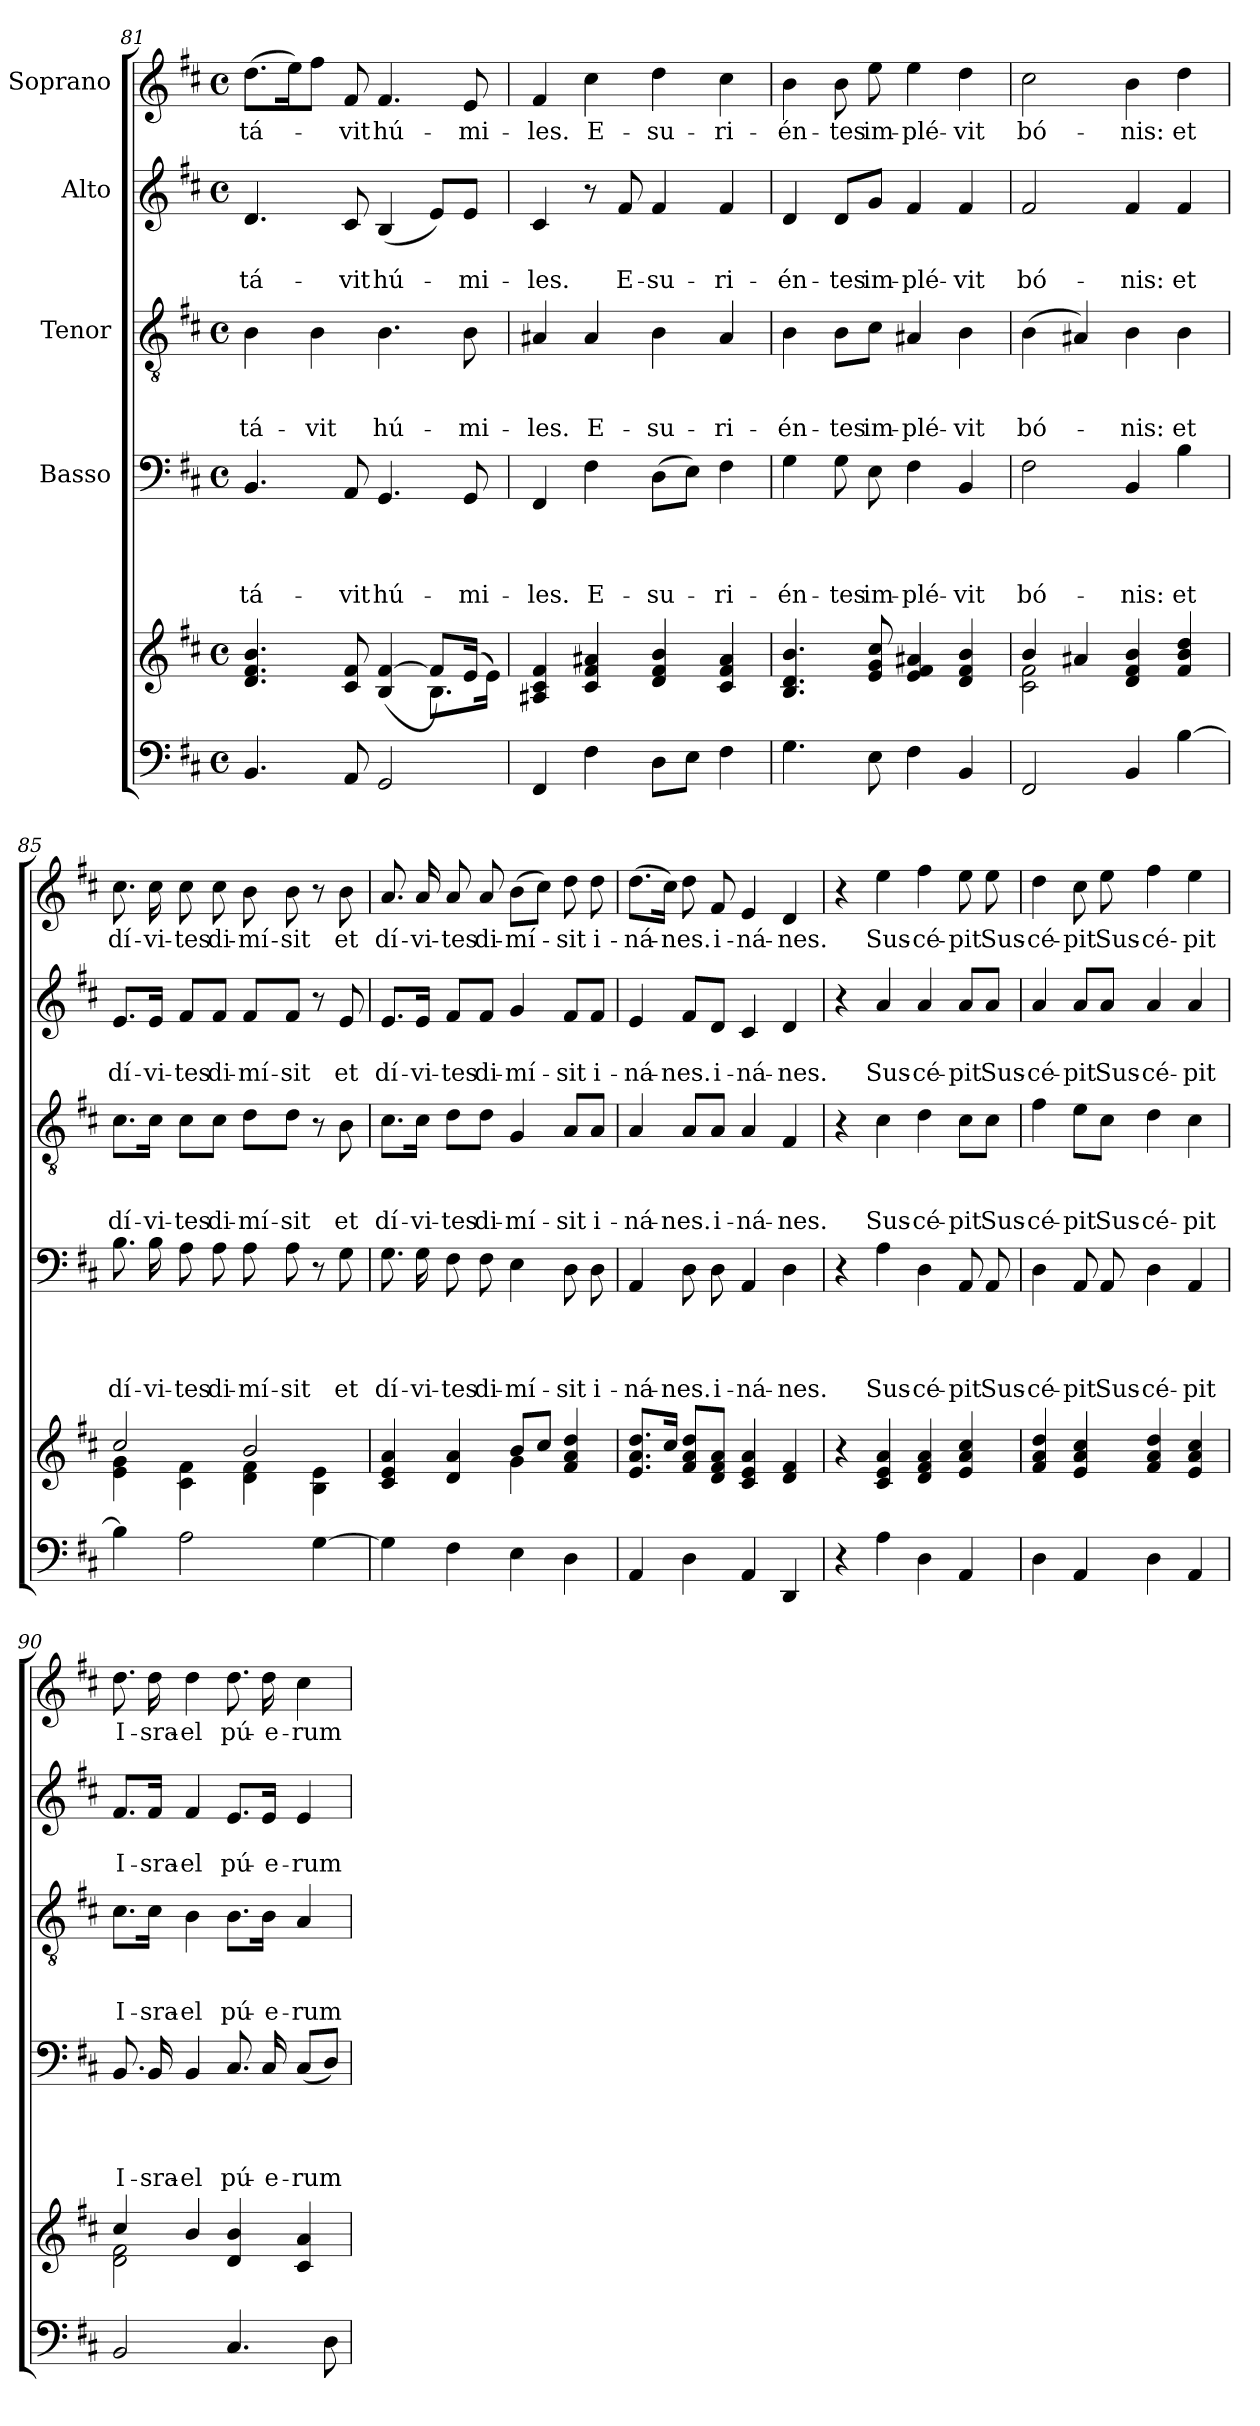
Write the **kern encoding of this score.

**kern	**kern	**kern	**text	**text	**text	**text	**kern	**text	**text	**text	**kern	**text	**text	**kern	**text
*part5	*part5	*part4	*part4	*part4	*part4	*part4	*part3	*part3	*part3	*part3	*part2	*part2	*part2	*part1	*part1
*staff6	*staff5	*staff4	*staff4	*staff4	*staff4	*staff4	*staff3	*staff3	*staff3	*staff3	*staff2	*staff2	*staff2	*staff1	*staff1
*	*	*I"Basso	*	*	*	*	*I"Tenor	*	*	*	*I"Alto	*	*	*I"Soprano	*
*clefF4	*clefG2	*clefF4	*	*	*	*	*clefGv2	*	*	*	*clefG2	*	*	*clefG2	*
*k[f#c#]	*k[f#c#]	*k[f#c#]	*	*	*	*	*k[f#c#]	*	*	*	*k[f#c#]	*	*	*k[f#c#]	*
*D:	*D:	*D:	*	*	*	*	*D:	*	*	*	*D:	*	*	*D:	*
*M4/4	*M4/4	*M4/4	*	*	*	*	*M4/4	*	*	*	*M4/4	*	*	*M4/4	*
*met(c)	*met(c)	*met(c)	*	*	*	*	*met(c)	*	*	*	*met(c)	*	*	*met(c)	*
=81	=81	=81	=81	=81	=81	=81	=81	=81	=81	=81	=81	=81	=81	=81	=81
*	*^	*	*	*	*	*	*	*	*	*	*	*	*	*	*
!	!	!	!	!	!	!	!LO:LY:b	!	!	!	!LO:LY:b	!	!	!LO:LY:b	!	!LO:LY:b
4.BB/	4.d/ 4.f#/ 4.b/	2.ryy	4.BB/	.	.	.	-tá-	4B\	.	.	-tá-	4.d/	.	-tá-	(>8.dd\L	-tá-
.	.	.	.	.	.	.	.	.	.	.	.	.	.	.	16ee\k)	.
!	!	!	!	!	!	!	!	!	!	!	!LO:LY:b	!	!	!	!	!
.	.	.	.	.	.	.	.	4B\	.	.	-vit	.	.	.	8ff#\J	.
!	!	!	!	!	!	!	!LO:LY:b	!	!	!	!	!	!	!LO:LY:b	!	!LO:LY:b
8AA/	8c#/ 8f#/	.	8AA/	.	.	.	-vit	.	.	.	.	8c#/	.	-vit	8f#/	-vit
!	!	!	!	!	!	!	!LO:LY:b	!	!	!	!LO:LY:b	!	!	!LO:LY:b	!	!LO:LY:b
2GG/	(<4B/ [>4f#/	.	4.GG/	.	.	.	hú-	4.B\	.	.	hú-	(4B/	.	hú-	4.f#/	hú-
.	8f#/L])	8.B\L	.	.	.	.	.	.	.	.	.	8e/L)	.	.	.	.
!	!	!	!	!	!	!	!LO:LY:b	!	!	!	!LO:LY:b	!	!	!LO:LY:b	!	!LO:LY:b
.	(16e/Jk	.	8GG/	.	.	.	-mi-	8B\	.	.	-mi-	8e/J	.	-mi-	8e/	-mi-
.	16ryy	16e\Jk)	.	.	.	.	.	.	.	.	.	.	.	.	.	.
=82	=82	=82	=82	=82	=82	=82	=82	=82	=82	=82	=82	=82	=82	=82	=82	=82
!	!	!	!	!	!	!	!LO:LY:b	!	!	!	!LO:LY:b	!	!	!LO:LY:b	!	!LO:LY:b
*	*v	*v	*	*	*	*	*	*	*	*	*	*	*	*	*	*
4FF#/	4A#X/ 4c#/ 4f#/	4FF#/	.	.	.	-les.	4A#X/	.	.	-les.	4c#/	.	-les.	4f#/	-les.
!	!	!	!	!	!	!LO:LY:b	!	!	!	!LO:LY:b	!	!	!	!	!LO:LY:b
4F#\	4c#/ 4f#/ 4a#X/	4F#\	.	.	.	E-	4A#/	.	.	E-	8r	.	.	4cc#\	E-
!	!	!	!	!	!	!	!	!	!	!	!	!	!LO:LY:b	!	!
.	.	.	.	.	.	.	.	.	.	.	8f#/	.	E-	.	.
!	!	!	!	!	!	!LO:LY:b	!	!	!	!LO:LY:b	!	!	!LO:LY:b:rj	!	!LO:LY:b
8D\L	4d/ 4f#/ 4b/	(>8D\L	.	.	.	-su-	4B\	.	.	-su-	4f#/	.	-su-	4dd\	-su-
8E\J	.	8E\J)	.	.	.	.	.	.	.	.	.	.	.	.	.
!	!	!	!	!	!	!LO:LY:b	!	!	!	!LO:LY:b	!	!	!LO:LY:b	!	!LO:LY:b
4F#\	4c#/ 4f#/ 4a#/	4F#\	.	.	.	-ri-	4A#/	.	.	-ri-	4f#/	.	-ri-	4cc#\	-ri-
=83	=83	=83	=83	=83	=83	=83	=83	=83	=83	=83	=83	=83	=83	=83	=83
!	!	!	!	!	!	!LO:LY:b	!	!	!	!LO:LY:b	!	!	!LO:LY:b	!	!LO:LY:b
4.G\	4.B/ 4.d/ 4.b/	4G\	.	.	.	-én-	4B\	.	.	-én-	4d/	.	-én-	4b\	-én-
!	!	!	!	!	!	!LO:LY:b	!	!	!	!LO:LY:b	!	!	!LO:LY:b	!	!LO:LY:b
.	.	8G\	.	.	.	-tes	8B\L	.	.	-tes	8d/L	.	-tes	8b\	-tes
!	!	!	!	!	!	!LO:LY:b	!	!	!	!LO:LY:b	!	!	!LO:LY:b	!	!LO:LY:b
8E\	8e/ 8g/ 8cc#/	8E\	.	.	.	im-	8c#\J	.	.	im-	8g/J	.	im-	8ee\	im-
!	!	!	!	!	!	!LO:LY:b:rj	!	!	!	!LO:LY:b:rj	!	!	!LO:LY:b:rj	!	!LO:LY:b:rj
4F#\	4e/ 4f#/ 4a#X/	4F#\	.	.	.	-plé-	4A#X/	.	.	-plé-	4f#/	.	-plé-	4ee\	-plé-
!	!	!	!	!	!	!LO:LY:b	!	!	!	!LO:LY:b	!	!	!LO:LY:b	!	!LO:LY:b
4BB/	4d/ 4f#/ 4b/	4BB/	.	.	.	-vit	4B\	.	.	-vit	4f#/	.	-vit	4dd\	-vit
=84	=84	=84	=84	=84	=84	=84	=84	=84	=84	=84	=84	=84	=84	=84	=84
*	*^	*	*	*	*	*	*	*	*	*	*	*	*	*	*
!	!	!	!	!	!	!	!LO:LY:b	!	!	!	!LO:LY:b	!	!	!LO:LY:b	!	!LO:LY:b
2FF#/	4b/	2c#\ 2f#\	2F#\	.	.	.	bó-	(>4B\	.	.	bó-	2f#/	.	bó-	2cc#\	bó-
.	4a#X/	.	.	.	.	.	.	4A#X/)	.	.	.	.	.	.	.	.
!	!	!	!	!	!	!	!LO:LY:b	!	!	!	!LO:LY:b	!	!	!LO:LY:b	!	!LO:LY:b
4BB/	4d/ 4f#/ 4b/	2ryy	4BB/	.	.	.	-nis:	4B\	.	.	-nis:	4f#/	.	-nis:	4b\	-nis:
!	!	!	!	!	!	!	!LO:LY:b	!	!	!	!LO:LY:b	!	!	!LO:LY:b	!	!LO:LY:b
[>4B\	4f#/ 4b/ 4dd/	.	4B\	.	.	.	et	4B\	.	.	et	4f#/	.	et	4dd\	et
!!LO:PB:g=z
=85	=85	=85	=85	=85	=85	=85	=85	=85	=85	=85	=85	=85	=85	=85	=85	=85
!	!	!	!	!	!	!	!LO:LY:b	!	!	!	!LO:LY:b	!	!	!LO:LY:b	!	!LO:LY:b
4B\]	2cc#/	4e\ 4g\	8.B\	.	.	.	dí-	8.c#\L	.	.	dí-	8.e/L	.	dí-	8.cc#\	dí-
!	!	!	!	!	!	!	!LO:LY:b	!	!	!	!LO:LY:b	!	!	!LO:LY:b	!	!LO:LY:b
.	.	.	16B\	.	.	.	-vi-	16c#\Jk	.	.	-vi-	16e/Jk	.	-vi-	16cc#\	-vi-
!	!	!	!	!	!	!	!LO:LY:b:rj	!	!	!	!LO:LY:b:rj	!	!	!LO:LY:b:rj	!	!LO:LY:b:rj
2A\	.	4c#\ 4f#\	8A\	.	.	.	-tes	8c#\L	.	.	-tes	8f#/L	.	-tes	8cc#\	-tes
!	!	!	!	!	!	!	!LO:LY:b	!	!	!	!LO:LY:b	!	!	!LO:LY:b	!	!LO:LY:b
.	.	.	8A\	.	.	.	di-	8c#\J	.	.	di-	8f#/J	.	di-	8cc#\	di-
!	!	!	!	!	!	!	!LO:LY:b	!	!	!	!LO:LY:b	!	!	!LO:LY:b	!	!LO:LY:b
.	2b/	4d\ 4f#\	8A\	.	.	.	-mí-	8d\L	.	.	-mí-	8f#/L	.	-mí-	8b\	-mí-
!	!	!	!	!	!	!	!LO:LY:b:rj	!	!	!	!LO:LY:b:rj	!	!	!LO:LY:b:rj	!	!LO:LY:b:rj
.	.	.	8A\	.	.	.	-sit	8d\J	.	.	-sit	8f#/J	.	-sit	8b\	-sit
[>4G\	.	4B\ 4e\	8r	.	.	.	.	8r	.	.	.	8r	.	.	8r	.
!	!	!	!	!	!	!	!LO:LY:b	!	!	!	!LO:LY:b	!	!	!LO:LY:b	!	!LO:LY:b
.	.	.	8G\	.	.	.	et	8B\	.	.	et	8e/	.	et	8b\	et
=86	=86	=86	=86	=86	=86	=86	=86	=86	=86	=86	=86	=86	=86	=86	=86	=86
!	!	!	!	!	!	!	!LO:LY:b	!	!	!	!LO:LY:b	!	!	!LO:LY:b	!	!LO:LY:b
4G\]	4c#/ 4e/ 4a/	2ryy	8.G\	.	.	.	dí-	8.c#\L	.	.	dí-	8.e/L	.	dí-	8.a/	dí-
!	!	!	!	!	!	!	!LO:LY:b	!	!	!	!LO:LY:b	!	!	!LO:LY:b	!	!LO:LY:b
.	.	.	16G\	.	.	.	-vi-	16c#\Jk	.	.	-vi-	16e/Jk	.	-vi-	16a/	-vi-
!	!	!	!	!	!	!	!LO:LY:b:rj	!	!	!	!LO:LY:b:rj	!	!	!LO:LY:b:rj	!	!LO:LY:b:rj
4F#\	4d/ 4a/	.	8F#\	.	.	.	-tes	8d\L	.	.	-tes	8f#/L	.	-tes	8a/	-tes
!	!	!	!	!	!	!	!LO:LY:b	!	!	!	!LO:LY:b	!	!	!LO:LY:b	!	!LO:LY:b
.	.	.	8F#\	.	.	.	di-	8d\J	.	.	di-	8f#/J	.	di-	8a/	di-
!	!	!	!	!	!	!	!LO:LY:b:rj	!	!	!	!LO:LY:b:rj	!	!	!LO:LY:b:rj	!	!LO:LY:b
4E\	8b/L	4g\	4E\	.	.	.	-mí-	4G/	.	.	-mí-	4g/	.	-mí-	(>8b\L	-mí-
.	8cc#/J	.	.	.	.	.	.	.	.	.	.	.	.	.	8cc#\J)	.
!	!	!	!	!	!	!	!LO:LY:b	!	!	!	!LO:LY:b	!	!	!LO:LY:b	!	!LO:LY:b
4D\	4f#/ 4a/ 4dd/	4ryy	8D\	.	.	.	-sit	8A/L	.	.	-sit	8f#/L	.	-sit	8dd\	-sit
!	!	!	!	!	!	!	!LO:LY:b	!	!	!	!LO:LY:b	!	!	!LO:LY:b	!	!LO:LY:b
.	.	.	8D\	.	.	.	i-	8A/J	.	.	i-	8f#/J	.	i-	8dd\	i-
*	*v	*v	*	*	*	*	*	*	*	*	*	*	*	*	*	*
=87	=87	=87	=87	=87	=87	=87	=87	=87	=87	=87	=87	=87	=87	=87	=87
!	!	!	!	!	!	!LO:LY:b	!	!	!	!LO:LY:b	!	!	!LO:LY:b	!	!LO:LY:b
4AA/	8.e/ 8.a/ 8.dd/L	4AA/	.	.	.	-ná-	4A/	.	.	-ná-	4e/	.	-ná-	(>8.dd\L	-ná-
.	16cc#/Jk	.	.	.	.	.	.	.	.	.	.	.	.	16cc#\Jk)	.
!	!	!	!	!	!	!LO:LY:b	!	!	!	!LO:LY:b	!	!	!LO:LY:b	!	!LO:LY:b
4D\	8f#/ 8a/ 8dd/L	8D\	.	.	.	-nes.	8A/L	.	.	-nes.	8f#/L	.	-nes.	8dd\	-nes.
!	!	!	!	!	!	!LO:LY:b	!	!	!	!LO:LY:b	!	!	!LO:LY:b	!	!LO:LY:b
.	8d/ 8f#/ 8a/J	8D\	.	.	.	i-	8A/J	.	.	i-	8d/J	.	i-	8f#/	i-
!	!	!	!	!	!	!LO:LY:b	!	!	!	!LO:LY:b	!	!	!LO:LY:b	!	!LO:LY:b
4AA/	4c#/ 4e/ 4a/	4AA/	.	.	.	-ná-	4A/	.	.	-ná-	4c#/	.	-ná-	4e/	-ná-
!	!	!	!	!	!	!LO:LY:b:rj	!	!	!	!LO:LY:b:rj	!	!	!LO:LY:b:rj	!	!LO:LY:b:rj
4DD/	4d/ 4f#/	4D\	.	.	.	-nes.	4F#/	.	.	-nes.	4d/	.	-nes.	4d/	-nes.
=88	=88	=88	=88	=88	=88	=88	=88	=88	=88	=88	=88	=88	=88	=88	=88
4r	4r	4r	.	.	.	.	4r	.	.	.	4r	.	.	4r	.
!	!	!	!	!	!	!LO:LY:b	!	!	!	!LO:LY:b	!	!	!LO:LY:b	!	!LO:LY:b
4A\	4c#/ 4e/ 4a/	4A\	.	.	.	Sus-	4c#\	.	.	Sus-	4a/	.	Sus-	4ee\	Sus-
!	!	!	!	!	!	!LO:LY:b	!	!	!	!LO:LY:b	!	!	!LO:LY:b	!	!LO:LY:b
4D\	4d/ 4f#/ 4a/	4D\	.	.	.	-cé-	4d\	.	.	-cé-	4a/	.	-cé-	4ff#\	-cé-
!	!	!	!	!	!	!LO:LY:b	!	!	!	!LO:LY:b	!	!	!LO:LY:b	!	!LO:LY:b
4AA/	4e/ 4a/ 4cc#/	8AA/	.	.	.	-pit	8c#\L	.	.	-pit	8a/L	.	-pit	8ee\	-pit
!	!	!	!	!	!	!LO:LY:b	!	!	!	!LO:LY:b	!	!	!LO:LY:b	!	!LO:LY:b
.	.	8AA/	.	.	.	Sus-	8c#\J	.	.	Sus-	8a/J	.	Sus-	8ee\	Sus-
=89	=89	=89	=89	=89	=89	=89	=89	=89	=89	=89	=89	=89	=89	=89	=89
!	!	!	!	!	!	!LO:LY:b	!	!	!	!LO:LY:b	!	!	!LO:LY:b	!	!LO:LY:b
4D\	4f#/ 4a/ 4dd/	4D\	.	.	.	-cé-	4f#\	.	.	-cé-	4a/	.	-cé-	4dd\	-cé-
!	!	!	!	!	!	!LO:LY:b:rj	!	!	!	!LO:LY:b:rj	!	!	!LO:LY:b:rj	!	!LO:LY:b:rj
4AA/	4e/ 4a/ 4cc#/	8AA/	.	.	.	-pit	8e\L	.	.	-pit	8a/L	.	-pit	8cc#\	-pit
!	!	!	!	!	!	!LO:LY:b	!	!	!	!LO:LY:b	!	!	!LO:LY:b	!	!LO:LY:b
.	.	8AA/	.	.	.	Sus-	8c#\J	.	.	Sus-	8a/J	.	Sus-	8ee\	Sus-
!	!	!	!	!	!	!LO:LY:b	!	!	!	!LO:LY:b	!	!	!LO:LY:b	!	!LO:LY:b
4D\	4f#/ 4a/ 4dd/	4D\	.	.	.	-cé-	4d\	.	.	-cé-	4a/	.	-cé-	4ff#\	-cé-
!	!	!	!	!	!	!LO:LY:b:rj	!	!	!	!LO:LY:b:rj	!	!	!LO:LY:b:rj	!	!LO:LY:b:rj
4AA/	4e/ 4a/ 4cc#/	4AA/	.	.	.	-pit	4c#\	.	.	-pit	4a/	.	-pit	4ee\	-pit
!!LO:LB:g=z
=90	=90	=90	=90	=90	=90	=90	=90	=90	=90	=90	=90	=90	=90	=90	=90
*	*^	*	*	*	*	*	*	*	*	*	*	*	*	*	*
!	!	!	!	!	!	!	!LO:LY:b	!	!	!	!LO:LY:b	!	!	!LO:LY:b	!	!LO:LY:b
2BB/	4cc#/	2d\ 2f#\	8.BB/	.	.	.	I-	8.c#\L	.	.	I-	8.f#/L	.	I-	8.dd\	I-
!	!	!	!	!	!	!	!LO:LY:b	!	!	!	!LO:LY:b	!	!	!LO:LY:b	!	!LO:LY:b
.	.	.	16BB/	.	.	.	-sra-	16c#\Jk	.	.	-sra-	16f#/Jk	.	-sra-	16dd\	-sra-
!	!	!	!	!	!	!	!LO:LY:b:rj	!	!	!	!LO:LY:b:rj	!	!	!LO:LY:b:rj	!	!LO:LY:b:rj
.	4b/	.	4BB/	.	.	.	-el	4B\	.	.	-el	4f#/	.	-el	4dd\	-el
!	!	!	!	!	!	!	!LO:LY:b	!	!	!	!LO:LY:b	!	!	!LO:LY:b	!	!LO:LY:b
4.C#/	4d/ 4b/	2ryy	8.C#/	.	.	.	pú-	8.B\L	.	.	pú-	8.e/L	.	pú-	8.dd\	pú-
!	!	!	!	!	!	!	!LO:LY:b	!	!	!	!LO:LY:b	!	!	!LO:LY:b	!	!LO:LY:b
.	.	.	16C#/	.	.	.	-e-	16B\Jk	.	.	-e-	16e/Jk	.	-e-	16dd\	-e-
!	!	!	!	!	!	!	!LO:LY:b	!	!	!	!LO:LY:b	!	!	!LO:LY:b	!	!LO:LY:b
.	4c#/ 4a/	.	(<8C#/L	.	.	.	-rum	4A/	.	.	-rum	4e/	.	-rum	4cc#\	-rum
8D\	.	.	8D/J)	.	.	.	.	.	.	.	.	.	.	.	.	.
*	*v	*v	*	*	*	*	*	*	*	*	*	*	*	*	*	*
=	=	=	=	=	=	=	=	=	=	=	=	=	=	=	=
*-	*-	*-	*-	*-	*-	*-	*-	*-	*-	*-	*-	*-	*-	*-	*-
